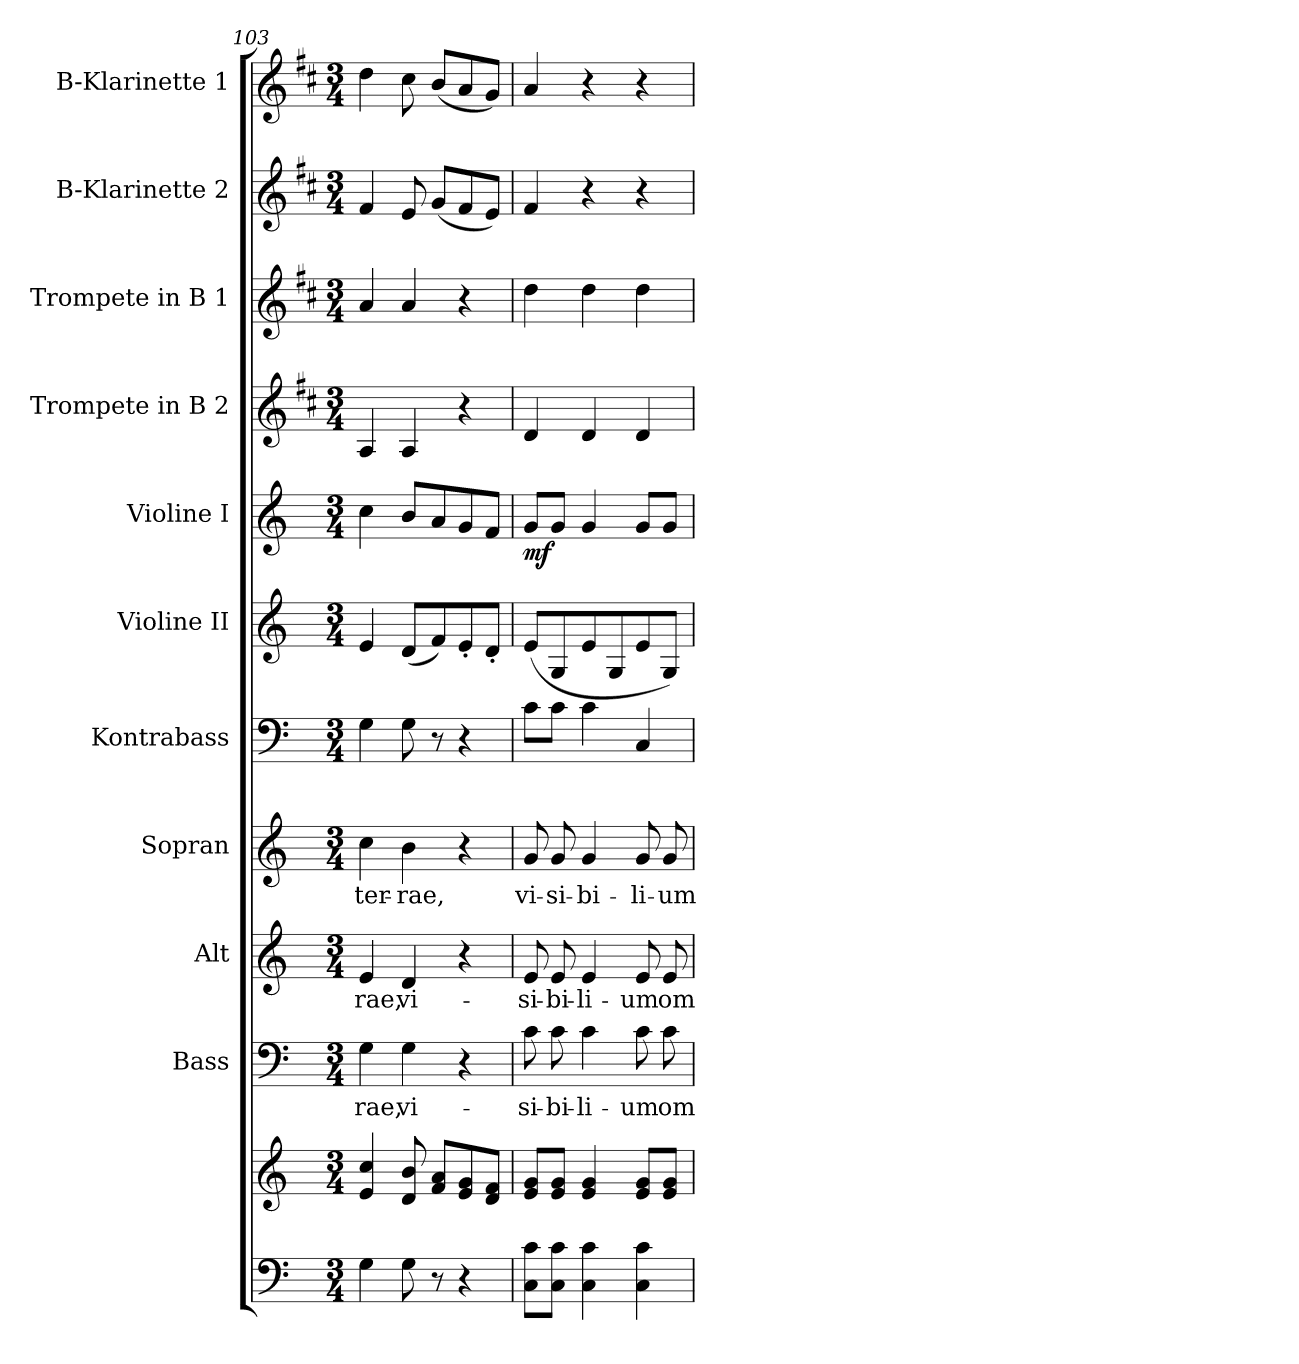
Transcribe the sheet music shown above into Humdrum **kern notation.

**kern	**kern	**kern	**text	**kern	**text	**kern	**text	**kern	**kern	**kern	**dynam	**kern	**kern	**kern	**kern
*part11	*part11	*part10	*part10	*part9	*part9	*part8	*part8	*part7	*part6	*part5	*part5	*part4	*part3	*part2	*part1
*staff12	*staff11	*staff10	*staff10	*staff9	*staff9	*staff8	*staff8	*staff7	*staff6	*staff5	*staff5	*staff4	*staff3	*staff2	*staff1
*	*	*I"Bass	*	*I"Alt	*	*I"Sopran	*	*I"Kontrabass	*I"Violine II	*I"Violine I	*	*I"Trompete in B 2	*I"Trompete in B 1	*I"B-Klarinette 2	*I"B-Klarinette 1
*	*	*I'B.	*	*I'A.	*	*I'S.	*	*I'Kb.	*I'Vl. II	*I'Vl. I	*	*I'Tr. 2	*I'Tr. 1	*I'B Kl. 2	*I'B Kl. 1
*clefF4	*clefG2	*clefF4	*	*clefG2	*	*clefG2	*	*clefF4	*clefG2	*clefG2	*	*clefG2	*clefG2	*clefG2	*clefG2
*	*	*	*	*	*	*	*	*ITrd7c12	*	*	*	*ITrd1c2	*ITrd1c2	*ITrd1c2	*ITrd1c2
*k[]	*k[]	*k[]	*	*k[]	*	*k[]	*	*k[]	*k[]	*k[]	*	*k[]	*k[]	*k[]	*k[]
*C:	*C:	*C:	*	*C:	*	*C:	*	*C:	*C:	*C:	*	*C:	*C:	*C:	*C:
*M3/4	*M3/4	*M3/4	*	*M3/4	*	*M3/4	*	*M3/4	*M3/4	*M3/4	*	*M3/4	*M3/4	*M3/4	*M3/4
=103	=103	=103	=103	=103	=103	=103	=103	=103	=103	=103	=103	=103	=103	=103	=103
!	!	!	!LO:LY:b	!	!LO:LY:b	!	!LO:LY:b	!	!	!	!	!	!	!	!
4G\	4e/ 4cc/	4G\	-rae,	4e/	-rae,	4cc\	ter-	4GG\	4e/	4cc\	.	4G/	4g/	4e/	4cc\
!	!	!	!LO:LY:b	!	!LO:LY:b	!	!LO:LY:b	!	!	!	!	!	!	!	!
8G\	8d/ 8b/	4G\	vi-	4d/	vi-	4b\	-rae,	8GG\	(<8d/L	8b/L	.	4G/	4g/	8d/	8b\
8r	8f/ 8a/L	.	.	.	.	.	.	8r	8f/)	8a/	.	.	.	(<8f/L	(<8a/L
4r	8e/ 8g/	4r	.	4r	.	4r	.	4r	8e'</	8g/	.	4r	4r	8e/	8g/
.	8d/ 8f/J	.	.	.	.	.	.	.	8d'</J	8f/J	.	.	.	8d/J)	8f/J)
=104	=104	=104	=104	=104	=104	=104	=104	=104	=104	=104	=104	=104	=104	=104	=104
!	!	!	!LO:LY:b	!	!LO:LY:b	!	!LO:LY:b	!	!	!	!LO:DY:b	!	!	!	!
8C\ 8c\L	8e/ 8g/L	8c\	-si-	8e/	-si-	8g/	vi-	8C\L	(<8e/L	8g/L	mf	4c/	4cc\	4e/	4g/
!	!	!	!LO:LY:b	!	!LO:LY:b	!	!LO:LY:b	!	!	!	!	!	!	!	!
8C\ 8c\J	8e/ 8g/J	8c\	-bi-	8e/	-bi-	8g/	-si-	8C\J	8G/	8g/J	.	.	.	.	.
!	!	!	!LO:LY:b	!	!LO:LY:b	!	!LO:LY:b	!	!	!	!	!	!	!	!
4C\ 4c\	4e/ 4g/	4c\	-li-	4e/	-li-	4g/	-bi-	4C\	8e/	4g/	.	4c/	4cc\	4r	4r
.	.	.	.	.	.	.	.	.	8G/	.	.	.	.	.	.
!	!	!	!LO:LY:b	!	!LO:LY:b	!	!LO:LY:b	!	!	!	!	!	!	!	!
4C\ 4c\	8e/ 8g/L	8c\	-um	8e/	-um	8g/	-li-	4CC/	8e/	8g/L	.	4c/	4cc\	4r	4r
!	!	!	!LO:LY:b	!	!LO:LY:b	!	!LO:LY:b	!	!	!	!	!	!	!	!
.	8e/ 8g/J	8c\	om-	8e/	om-	8g/	-um	.	8G/J)	8g/J	.	.	.	.	.
=	=	=	=	=	=	=	=	=	=	=	=	=	=	=	=
*-	*-	*-	*-	*-	*-	*-	*-	*-	*-	*-	*-	*-	*-	*-	*-
